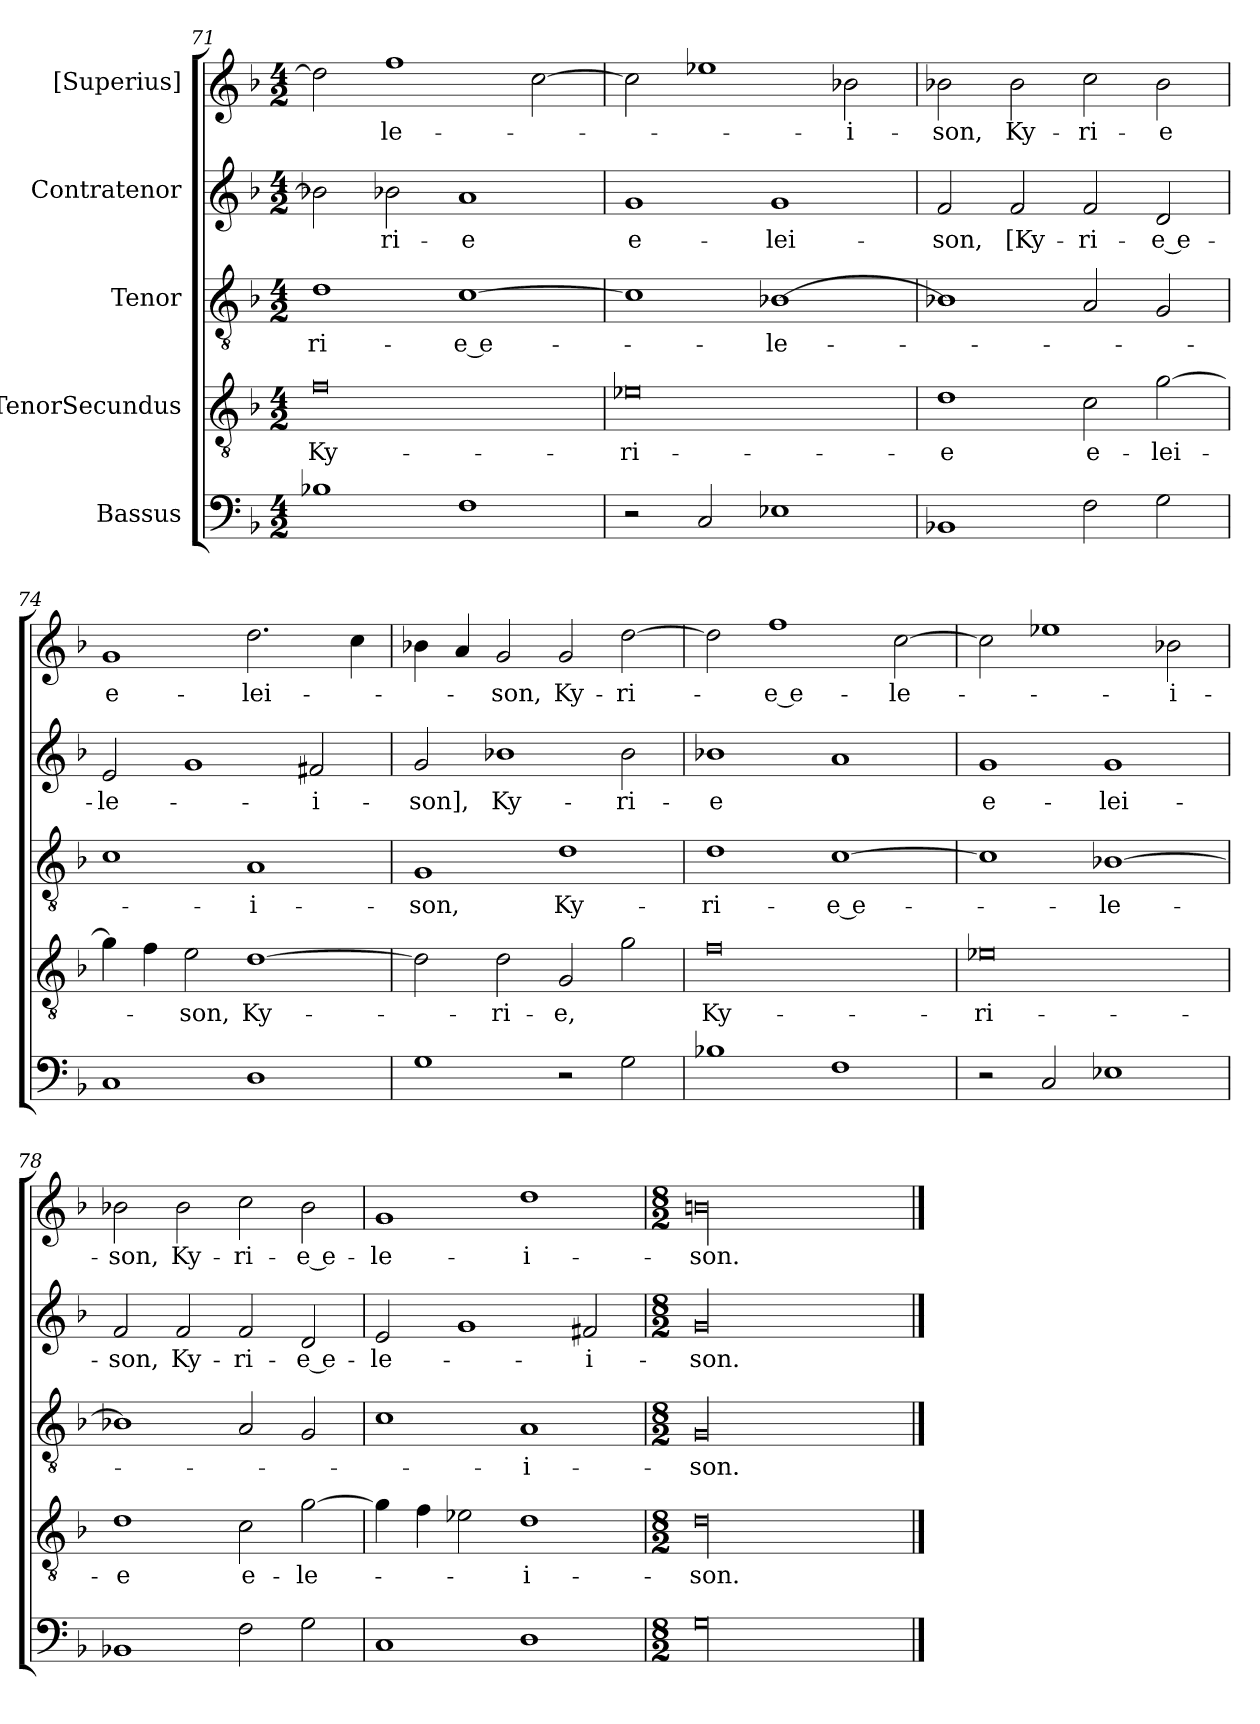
**kern	**kern	**text	**kern	**text	**kern	**text	**kern	**text
*part5	*part4	*part4	*part3	*part3	*part2	*part2	*part1	*part1
*staff5	*staff4	*staff4	*staff3	*staff3	*staff2	*staff2	*staff1	*staff1
*I"Bassus	*I"TenorSecundus	*	*I"Tenor	*	*I"Contratenor	*	*I"[Superius]	*
*clefF4	*clefGv2	*	*clefGv2	*	*clefG2	*	*clefG2	*
*k[b-]	*k[b-]	*	*k[b-]	*	*k[b-]	*	*k[b-]	*
*M4/2	*M4/2	*	*M4/2	*	*M4/2	*	*M4/2	*
=71	=71	=71	=71	=71	=71	=71	=71	=71
1B-X\	0f\	Ky-	1d\	-ri-	2b-X\]	.	2dd\]	.
.	.	.	.	.	2b-X\	-ri-	1ff\	-le-
1F\	.	.	[1c\	-e e-	1a/	-e	.	.
.	.	.	.	.	.	.	[2cc\	.
=72	=72	=72	=72	=72	=72	=72	=72	=72
2r	0e-X\	-ri-	1c\]	.	1g/	e-	2cc\]	.
2C/	.	.	.	.	.	.	1ee-X\	.
1E-X\	.	.	[1B-X\	-le-	1g/	-lei-	.	.
.	.	.	.	.	.	.	2b-X\	-i-
=73	=73	=73	=73	=73	=73	=73	=73	=73
1BB-X/	1d\	-e	1B-X\]	.	2f/	-son,	2b-X\	-son,
.	.	.	.	.	2f/	[Ky-	2b-\	Ky-
2F\	2c\	e-	2A/	.	2f/	-ri-	2cc\	-ri-
2G\	[2g\	-lei-	2G/	.	2d/	-e e-	2b-\	-e
=74	=74	=74	=74	=74	=74	=74	=74	=74
1C/	4g\]	.	1c\	.	2e/	-le-	1g/	e-
.	4f\	.	.	.	.	.	.	.
.	2e\	-son,	.	.	1g/	.	.	.
1D\	[1d\	Ky-	1A/	-i-	.	.	2.dd\	-lei-
.	.	.	.	.	2f#X/	-i-	.	.
.	.	.	.	.	.	.	4cc\	.
=75	=75	=75	=75	=75	=75	=75	=75	=75
1G\	2d\]	.	1G/	-son,	2g/	-son],	4b-X\	.
.	.	.	.	.	.	.	4a/	.
.	2d\	-ri-	.	.	1b-X\	Ky-	2g/	-son,
2r	2G/	-e,	1d\	Ky-	.	.	2g/	Ky-
2G\	2g\	.	.	.	2b-\	-ri-	[2dd\	-ri-
=76	=76	=76	=76	=76	=76	=76	=76	=76
1B-X\	0f\	Ky-	1d\	-ri-	1b-X\	-e	2dd\]	.
.	.	.	.	.	.	.	1ff\	-e e-
1F\	.	.	[1c\	-e e-	1a/	.	.	.
.	.	.	.	.	.	.	[2cc\	-le-
=77	=77	=77	=77	=77	=77	=77	=77	=77
2r	0e-X\	-ri-	1c\]	.	1g/	e-	2cc\]	.
2C/	.	.	.	.	.	.	1ee-X\	.
1E-X\	.	.	[1B-X\	-le-	1g/	-lei-	.	.
.	.	.	.	.	.	.	2b-X\	-i-
=78	=78	=78	=78	=78	=78	=78	=78	=78
1BB-X/	1d\	-e	1B-X\]	.	2f/	-son,	2b-X\	-son,
.	.	.	.	.	2f/	Ky-	2b-\	Ky-
2F\	2c\	e-	2A/	.	2f/	-ri-	2cc\	-ri-
2G\	[2g\	-le-	2G/	.	2d/	-e e-	2b-\	-e e-
=79	=79	=79	=79	=79	=79	=79	=79	=79
1C/	4g\]	.	1c\	.	2e/	-le-	1g/	-le-
.	4f\	.	.	.	.	.	.	.
.	2e-X\	.	.	.	1g/	.	.	.
1D\	1d\	-i-	1A/	-i-	.	.	1dd\	-i-
.	.	.	.	.	2f#X/	-i-	.	.
=80	=80	=80	=80	=80	=80	=80	=80	=80
*M8/2	*M8/2	*	*M8/2	*	*M8/2	*	*M8/2	*
00G\	00d\	-son.	00G/	-son.	00g/	-son.	00b\	-son.
==	==	==	==	==	==	==	==	==
*-	*-	*-	*-	*-	*-	*-	*-	*-
